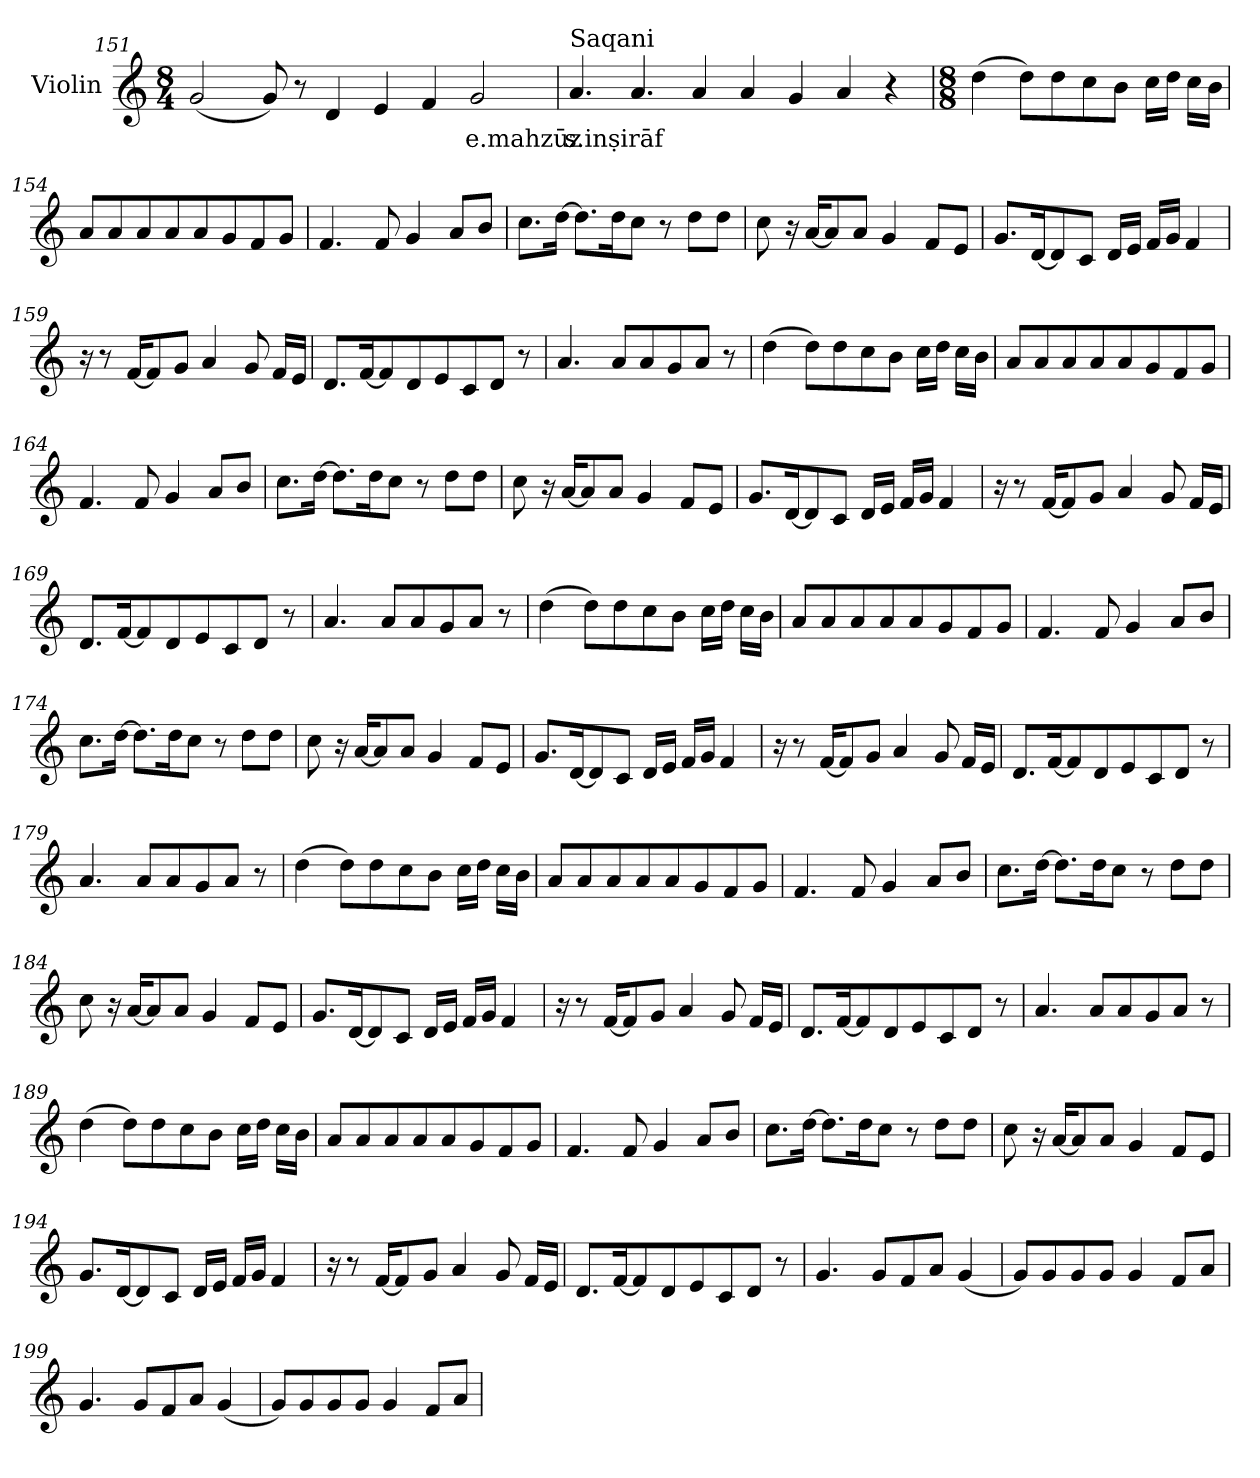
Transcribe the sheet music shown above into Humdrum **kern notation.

**kern	**text
*part1	*part1
*staff1	*staff1
*I"Violin	*
*clefG2	*
*k[]	*
*M8/4	*
=151	=151
(<2g/	.
8g/)	.
8r	.
4d/	.
4e/	.
4f/	.
!	!LO:LY:b
2g/	e.mahzūz
=152	=152
*MM100	*
!LO:TX:a:t=Saqani	!
!	!LO:LY:b
4.a/	s.inṣirāf
4.a/	.
4a/	.
4a/	.
4g/	.
4a/	.
4r	.
!!LO:LB:g=z
=153	=153
*M8/8	*
*MM65	*
(>4dd\	.
8dd\L)	.
8dd\	.
8cc\	.
8b\J	.
16cc\LL	.
16dd\JJ	.
16cc\LL	.
16b\JJ	.
=154	=154
8a/L	.
8a/	.
8a/	.
8a/	.
8a/	.
8g/	.
8f/	.
8g/J	.
=155	=155
4.f/	.
8f/	.
4g/	.
8a/L	.
8b/J	.
=156	=156
8.cc\L	.
[16dd\Jk	.
8.dd\L]	.
16dd\K	.
8cc\J	.
8r	.
8dd\L	.
8dd\J	.
!!LO:LB:g=z
=157	=157
8cc\	.
16r	.
[16a/KL	.
8a/]	.
8a/J	.
4g/	.
8f/L	.
8e/J	.
=158	=158
8.g/L	.
[16d/K	.
8d/]	.
8c/J	.
16d/LL	.
16e/JJ	.
16f/LL	.
16g/JJ	.
4f/	.
=159	=159
16r	.
8r	.
[16f/KL	.
8f/]	.
8g/J	.
4a/	.
8g/	.
16f/LL	.
16e/JJ	.
!!LO:LB:g=z
=160	=160
8.d/L	.
[16f/K	.
8f/]	.
8d/	.
8e/	.
8c/	.
8d/J	.
8r	.
=161	=161
4.a/	.
8a/L	.
8a/	.
8g/	.
8a/J	.
8r	.
=162	=162
(>4dd\	.
8dd\L)	.
8dd\	.
8cc\	.
8b\J	.
16cc\LL	.
16dd\JJ	.
16cc\LL	.
16b\JJ	.
=163	=163
8a/L	.
8a/	.
8a/	.
8a/	.
8a/	.
8g/	.
8f/	.
8g/J	.
!!LO:PB:g=z
=164	=164
4.f/	.
8f/	.
4g/	.
8a/L	.
8b/J	.
=165	=165
8.cc\L	.
[16dd\Jk	.
8.dd\L]	.
16dd\K	.
8cc\J	.
8r	.
8dd\L	.
8dd\J	.
=166	=166
8cc\	.
16r	.
[16a/KL	.
8a/]	.
8a/J	.
4g/	.
8f/L	.
8e/J	.
=167	=167
8.g/L	.
[16d/K	.
8d/]	.
8c/J	.
16d/LL	.
16e/JJ	.
16f/LL	.
16g/JJ	.
4f/	.
!!LO:LB:g=z
=168	=168
16r	.
8r	.
[16f/KL	.
8f/]	.
8g/J	.
4a/	.
8g/	.
16f/LL	.
16e/JJ	.
=169	=169
8.d/L	.
[16f/K	.
8f/]	.
8d/	.
8e/	.
8c/	.
8d/J	.
8r	.
=170	=170
4.a/	.
8a/L	.
8a/	.
8g/	.
8a/J	.
8r	.
=171	=171
(>4dd\	.
8dd\L)	.
8dd\	.
8cc\	.
8b\J	.
16cc\LL	.
16dd\JJ	.
16cc\LL	.
16b\JJ	.
!!LO:LB:g=z
=172	=172
8a/L	.
8a/	.
8a/	.
8a/	.
8a/	.
8g/	.
8f/	.
8g/J	.
=173	=173
4.f/	.
8f/	.
4g/	.
8a/L	.
8b/J	.
=174	=174
8.cc\L	.
[16dd\Jk	.
8.dd\L]	.
16dd\K	.
8cc\J	.
8r	.
8dd\L	.
8dd\J	.
=175	=175
8cc\	.
16r	.
[16a/KL	.
8a/]	.
8a/J	.
4g/	.
8f/L	.
8e/J	.
!!LO:LB:g=z
=176	=176
8.g/L	.
[16d/K	.
8d/]	.
8c/J	.
16d/LL	.
16e/JJ	.
16f/LL	.
16g/JJ	.
4f/	.
=177	=177
16r	.
8r	.
[16f/KL	.
8f/]	.
8g/J	.
4a/	.
8g/	.
16f/LL	.
16e/JJ	.
=178	=178
8.d/L	.
[16f/K	.
8f/]	.
8d/	.
8e/	.
8c/	.
8d/J	.
8r	.
=179	=179
4.a/	.
8a/L	.
8a/	.
8g/	.
8a/J	.
8r	.
!!LO:LB:g=z
=180	=180
(>4dd\	.
8dd\L)	.
8dd\	.
8cc\	.
8b\J	.
16cc\LL	.
16dd\JJ	.
16cc\LL	.
16b\JJ	.
=181	=181
8a/L	.
8a/	.
8a/	.
8a/	.
8a/	.
8g/	.
8f/	.
8g/J	.
=182	=182
4.f/	.
8f/	.
4g/	.
8a/L	.
8b/J	.
=183	=183
8.cc\L	.
[16dd\Jk	.
8.dd\L]	.
16dd\K	.
8cc\J	.
8r	.
8dd\L	.
8dd\J	.
!!LO:LB:g=z
=184	=184
8cc\	.
16r	.
[16a/KL	.
8a/]	.
8a/J	.
4g/	.
8f/L	.
8e/J	.
=185	=185
8.g/L	.
[16d/K	.
8d/]	.
8c/J	.
16d/LL	.
16e/JJ	.
16f/LL	.
16g/JJ	.
4f/	.
=186	=186
16r	.
8r	.
[16f/KL	.
8f/]	.
8g/J	.
4a/	.
8g/	.
16f/LL	.
16e/JJ	.
!!LO:LB:g=z
=187	=187
8.d/L	.
[16f/K	.
8f/]	.
8d/	.
8e/	.
8c/	.
8d/J	.
8r	.
=188	=188
4.a/	.
8a/L	.
8a/	.
8g/	.
8a/J	.
8r	.
=189	=189
(>4dd\	.
8dd\L)	.
8dd\	.
8cc\	.
8b\J	.
16cc\LL	.
16dd\JJ	.
16cc\LL	.
16b\JJ	.
=190	=190
8a/L	.
8a/	.
8a/	.
8a/	.
8a/	.
8g/	.
8f/	.
8g/J	.
!!LO:LB:g=z
=191	=191
4.f/	.
8f/	.
4g/	.
8a/L	.
8b/J	.
=192	=192
8.cc\L	.
[16dd\Jk	.
8.dd\L]	.
16dd\K	.
8cc\J	.
8r	.
8dd\L	.
8dd\J	.
=193	=193
8cc\	.
16r	.
[16a/KL	.
8a/]	.
8a/J	.
4g/	.
8f/L	.
8e/J	.
=194	=194
8.g/L	.
[16d/K	.
8d/]	.
8c/J	.
16d/LL	.
16e/JJ	.
16f/LL	.
16g/JJ	.
4f/	.
!!LO:PB:g=z
=195	=195
16r	.
8r	.
[16f/KL	.
8f/]	.
8g/J	.
4a/	.
8g/	.
16f/LL	.
16e/JJ	.
=196	=196
8.d/L	.
[16f/K	.
8f/]	.
8d/	.
8e/	.
8c/	.
8d/J	.
8r	.
=197	=197
4.g/	.
8g/L	.
8f/	.
8a/J	.
(<4g/	.
=198	=198
8g/L)	.
8g/	.
8g/	.
8g/J	.
4g/	.
8f/L	.
8a/J	.
!!LO:LB:g=z
=199	=199
4.g/	.
8g/L	.
8f/	.
8a/J	.
(<4g/	.
=200	=200
8g/L)	.
8g/	.
8g/	.
8g/J	.
4g/	.
8f/L	.
8a/J	.
=	=
*-	*-
